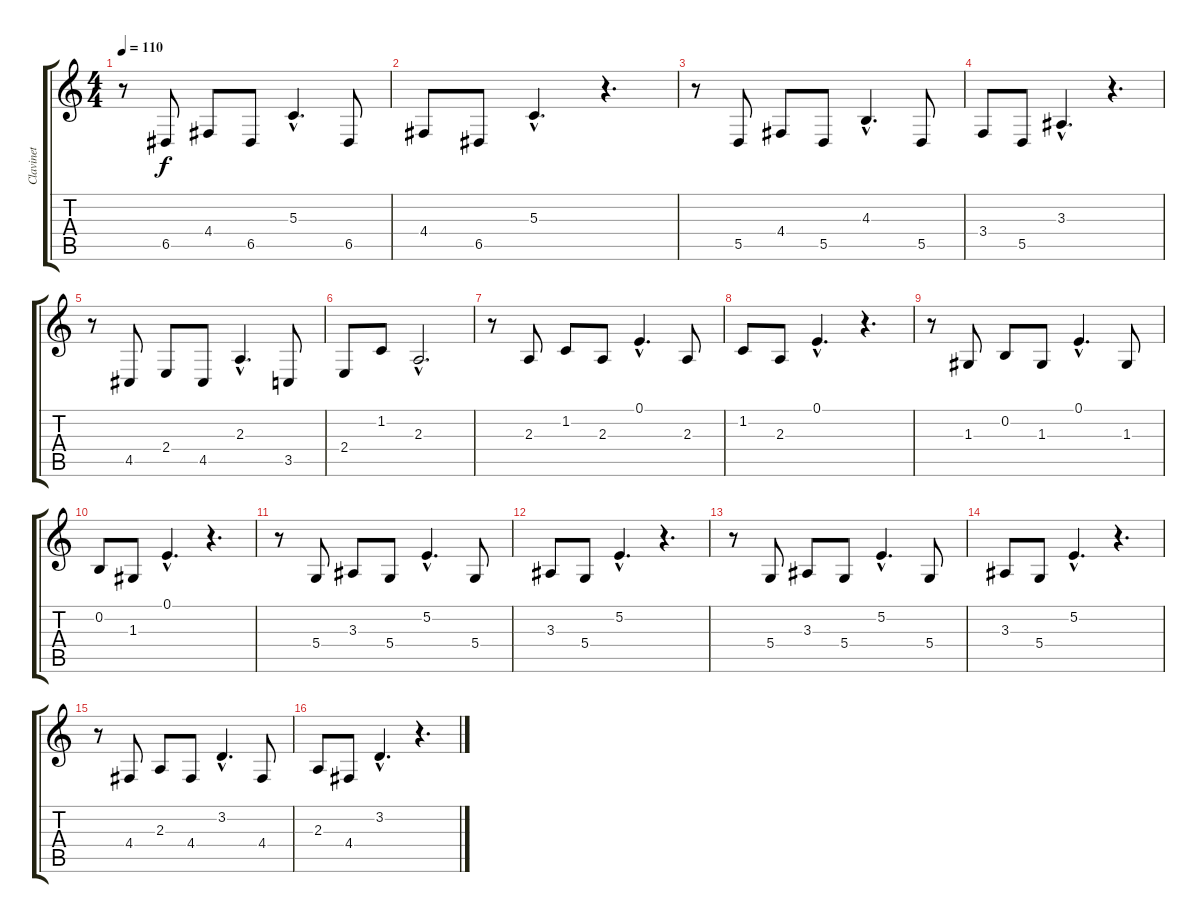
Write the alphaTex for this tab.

\track ("Clavinet" "Clavinet") {instrument clavinet}
\staff {score tabs}
\tuning (E4 B3 G3 D3 A2 E2) {hide}
\ts (4 4)
\tempo 110
\clef g2
\ks c
r.8{dy f} 6.5.8 4.4.8 6.5.8 5.3{hac}.4{d} 6.5.8 |
4.4.8 6.5.8 5.3{hac}.4{d} r.4{d} |
r.8 5.5.8 4.4.8 5.5.8 4.3{hac}.4{d} 5.5.8 |
3.4.8 5.5.8 3.3{hac}.4{d} r.4{d} |
r.8 4.5.8 2.4.8 4.5.8 2.3{hac}.4{d} 3.5.8 |
2.4.8 1.2.8 2.3{hac}.2{d} |
\section ("" "")
r.8 2.3.8 1.2.8 2.3.8 0.1{hac}.4{d} 2.3.8 |
1.2.8 2.3.8 0.1{hac}.4{d} r.4{d} |
r.8 1.3.8 0.2.8 1.3.8 0.1{hac}.4{d} 1.3.8 |
0.2.8 1.3.8 0.1{hac}.4{d} r.4{d} |
r.8 5.4.8 3.3.8 5.4.8 5.2{hac}.4{d} 5.4.8 |
3.3.8 5.4.8 5.2{hac}.4{d} r.4{d} |
r.8 5.4.8 3.3.8 5.4.8 5.2{hac}.4{d} 5.4.8 |
3.3.8 5.4.8 5.2{hac}.4{d} r.4{d} |
r.8 4.4.8 2.3.8 4.4.8 3.2{hac}.4{d} 4.4.8 |
2.3.8 4.4.8 3.2{hac}.4{d} r.4{d}
